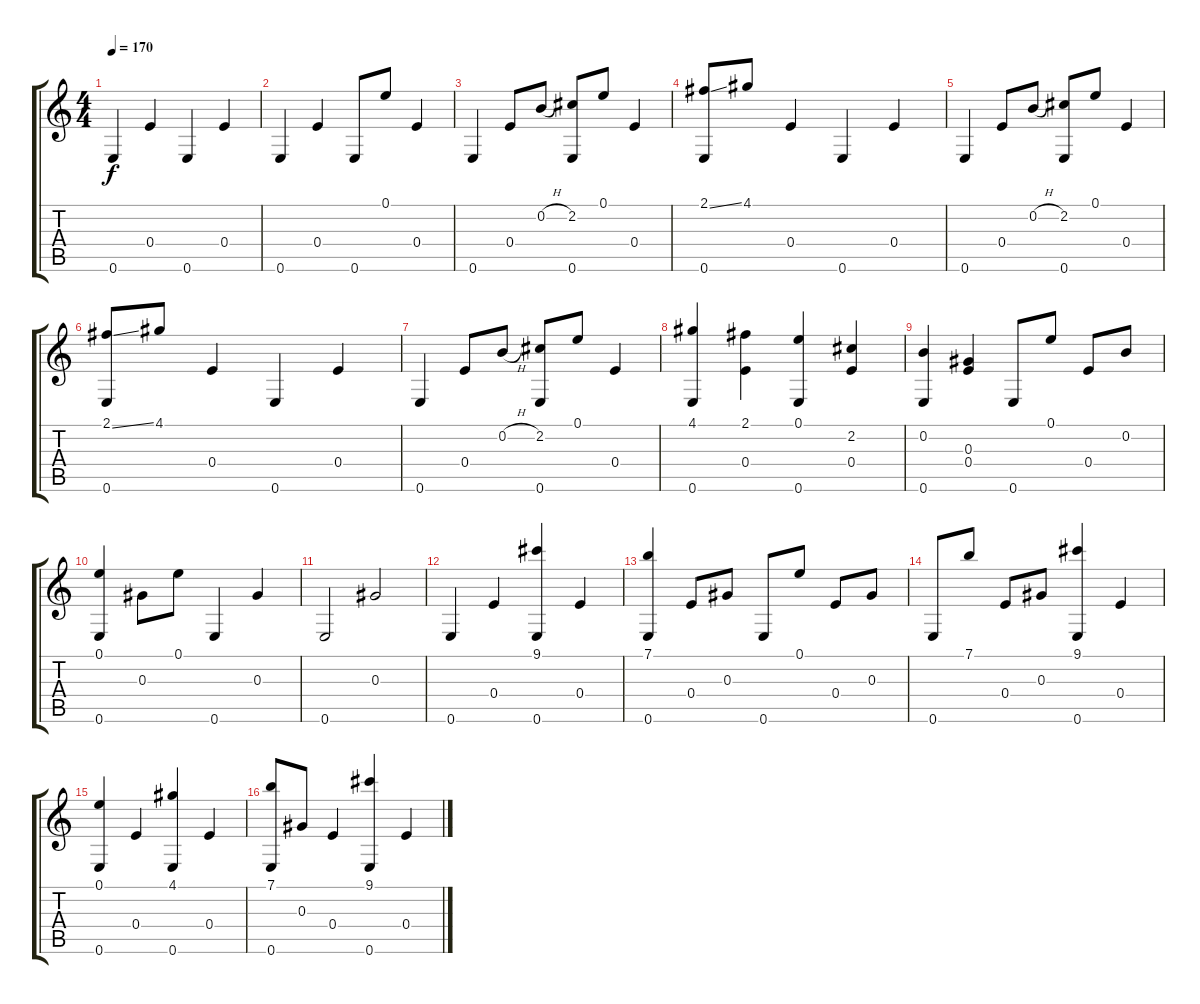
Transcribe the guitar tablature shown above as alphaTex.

\track "" {instrument acousticguitarnylon}
\staff {score tabs}
\tuning (E4 B3 Ab3 E3 B2 E2) {hide}
\ts (4 4)
\tempo 170
\clef g2
\ks c
0.6.4{dy f instrument acousticguitarnylon} 0.4.4 0.6.4 0.4.4 |
0.6.4 0.4.4 0.6.8 0.1.8 0.4.4 |
0.6.4 0.4.8 0.2{h}.8 (2.2 0.6).8 0.1.8 0.4.4 |
(2.1{ss} 0.6).8 4.1.8 0.4.4 0.6.4 0.4.4 |
0.6.4 0.4.8 0.2{h}.8 (2.2 0.6).8 0.1.8 0.4.4 |
(2.1{ss} 0.6).8 4.1.8 0.4.4 0.6.4 0.4.4 |
0.6.4 0.4.8 0.2{h}.8 (2.2 0.6).8 0.1.8 0.4.4 |
(4.1 0.6).4 (2.1 0.4).4 (0.1 0.6).4 (2.2 0.4).4 |
(0.2 0.6).4 (0.3 0.4).4 0.6.8 0.1.8 0.4.8 0.2.8 |
(0.1 0.6).4 0.3.8 0.1.8 0.6.4 0.3.4 |
0.6.2 0.3.2 |
0.6.4 0.4.4 (9.1 0.6).4 0.4.4 |
(7.1 0.6).4 0.4.8 0.3.8 0.6.8 0.1.8 0.4.8 0.3.8 |
0.6.8 7.1.8 0.4.8 0.3.8 (9.1 0.6).4 0.4.4 |
(0.1 0.6).4 0.4.4 (4.1 0.6).4 0.4.4 |
(7.1 0.6).8 0.3.8 0.4.4 (9.1 0.6).4 0.4.4
